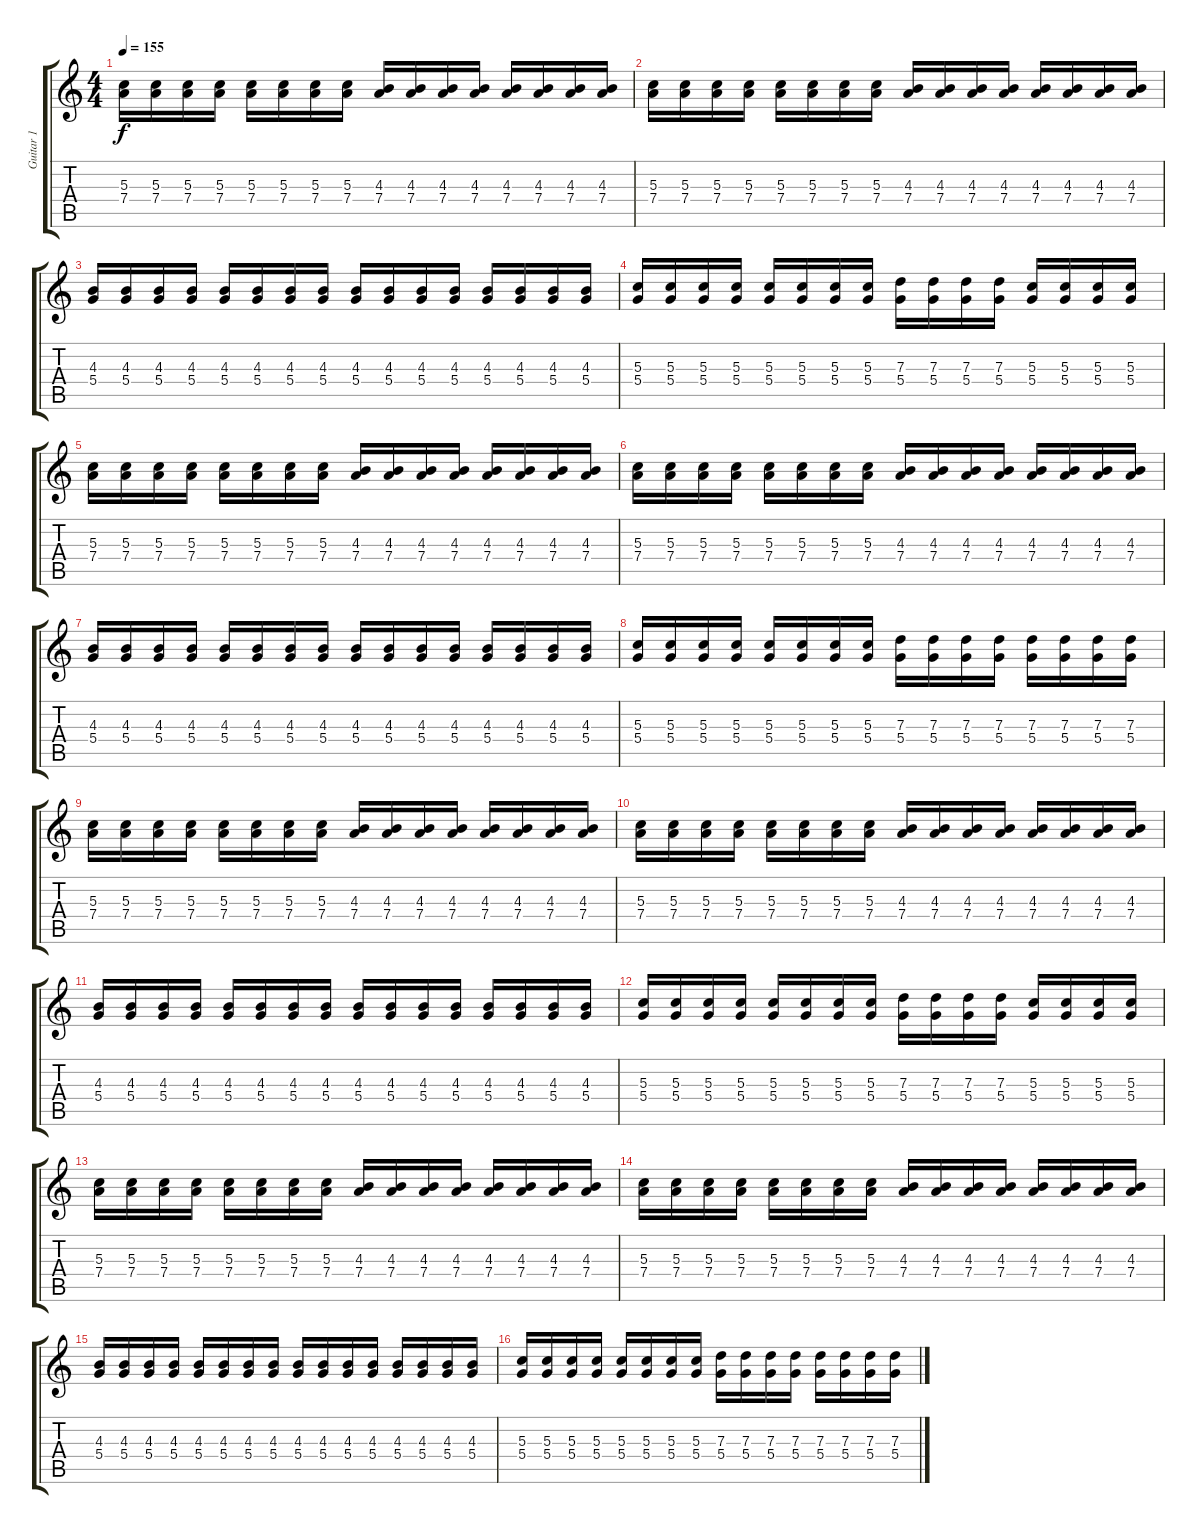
\track ("Guitar 1" "Guitar 1") {instrument distortionguitar}
\staff {score tabs}
\tuning (E4 B3 G3 D3 A2 E2) {hide}
\ts (4 4)
\tempo 155
\clef g2
\ks c
(5.3 7.4).16{dy f} (5.3 7.4).16 (5.3 7.4).16 (5.3 7.4).16 (5.3 7.4).16 (5.3 7.4).16 (5.3 7.4).16 (5.3 7.4).16 (4.3 7.4).16 (4.3 7.4).16 (4.3 7.4).16 (4.3 7.4).16 (4.3 7.4).16 (4.3 7.4).16 (4.3 7.4).16 (4.3 7.4).16 |
(5.3 7.4).16 (5.3 7.4).16 (5.3 7.4).16 (5.3 7.4).16 (5.3 7.4).16 (5.3 7.4).16 (5.3 7.4).16 (5.3 7.4).16 (4.3 7.4).16 (4.3 7.4).16 (4.3 7.4).16 (4.3 7.4).16 (4.3 7.4).16 (4.3 7.4).16 (4.3 7.4).16 (4.3 7.4).16 |
(4.3 5.4).16 (4.3 5.4).16 (4.3 5.4).16 (4.3 5.4).16 (4.3 5.4).16 (4.3 5.4).16 (4.3 5.4).16 (4.3 5.4).16 (4.3 5.4).16 (4.3 5.4).16 (4.3 5.4).16 (4.3 5.4).16 (4.3 5.4).16 (4.3 5.4).16 (4.3 5.4).16 (4.3 5.4).16 |
(5.3 5.4).16 (5.3 5.4).16 (5.3 5.4).16 (5.3 5.4).16 (5.3 5.4).16 (5.3 5.4).16 (5.3 5.4).16 (5.3 5.4).16 (7.3 5.4).16 (7.3 5.4).16 (7.3 5.4).16 (7.3 5.4).16 (5.3 5.4).16 (5.3 5.4).16 (5.3 5.4).16 (5.3 5.4).16 |
(5.3 7.4).16 (5.3 7.4).16 (5.3 7.4).16 (5.3 7.4).16 (5.3 7.4).16 (5.3 7.4).16 (5.3 7.4).16 (5.3 7.4).16 (4.3 7.4).16 (4.3 7.4).16 (4.3 7.4).16 (4.3 7.4).16 (4.3 7.4).16 (4.3 7.4).16 (4.3 7.4).16 (4.3 7.4).16 |
(5.3 7.4).16 (5.3 7.4).16 (5.3 7.4).16 (5.3 7.4).16 (5.3 7.4).16 (5.3 7.4).16 (5.3 7.4).16 (5.3 7.4).16 (4.3 7.4).16 (4.3 7.4).16 (4.3 7.4).16 (4.3 7.4).16 (4.3 7.4).16 (4.3 7.4).16 (4.3 7.4).16 (4.3 7.4).16 |
(4.3 5.4).16 (4.3 5.4).16 (4.3 5.4).16 (4.3 5.4).16 (4.3 5.4).16 (4.3 5.4).16 (4.3 5.4).16 (4.3 5.4).16 (4.3 5.4).16 (4.3 5.4).16 (4.3 5.4).16 (4.3 5.4).16 (4.3 5.4).16 (4.3 5.4).16 (4.3 5.4).16 (4.3 5.4).16 |
(5.3 5.4).16 (5.3 5.4).16 (5.3 5.4).16 (5.3 5.4).16 (5.3 5.4).16 (5.3 5.4).16 (5.3 5.4).16 (5.3 5.4).16 (7.3 5.4).16 (7.3 5.4).16 (7.3 5.4).16 (7.3 5.4).16 (7.3 5.4).16 (7.3 5.4).16 (7.3 5.4).16 (7.3 5.4).16 |
(5.3 7.4).16 (5.3 7.4).16 (5.3 7.4).16 (5.3 7.4).16 (5.3 7.4).16 (5.3 7.4).16 (5.3 7.4).16 (5.3 7.4).16 (4.3 7.4).16 (4.3 7.4).16 (4.3 7.4).16 (4.3 7.4).16 (4.3 7.4).16 (4.3 7.4).16 (4.3 7.4).16 (4.3 7.4).16 |
(5.3 7.4).16 (5.3 7.4).16 (5.3 7.4).16 (5.3 7.4).16 (5.3 7.4).16 (5.3 7.4).16 (5.3 7.4).16 (5.3 7.4).16 (4.3 7.4).16 (4.3 7.4).16 (4.3 7.4).16 (4.3 7.4).16 (4.3 7.4).16 (4.3 7.4).16 (4.3 7.4).16 (4.3 7.4).16 |
(4.3 5.4).16 (4.3 5.4).16 (4.3 5.4).16 (4.3 5.4).16 (4.3 5.4).16 (4.3 5.4).16 (4.3 5.4).16 (4.3 5.4).16 (4.3 5.4).16 (4.3 5.4).16 (4.3 5.4).16 (4.3 5.4).16 (4.3 5.4).16 (4.3 5.4).16 (4.3 5.4).16 (4.3 5.4).16 |
(5.3 5.4).16 (5.3 5.4).16 (5.3 5.4).16 (5.3 5.4).16 (5.3 5.4).16 (5.3 5.4).16 (5.3 5.4).16 (5.3 5.4).16 (7.3 5.4).16 (7.3 5.4).16 (7.3 5.4).16 (7.3 5.4).16 (5.3 5.4).16 (5.3 5.4).16 (5.3 5.4).16 (5.3 5.4).16 |
(5.3 7.4).16 (5.3 7.4).16 (5.3 7.4).16 (5.3 7.4).16 (5.3 7.4).16 (5.3 7.4).16 (5.3 7.4).16 (5.3 7.4).16 (4.3 7.4).16 (4.3 7.4).16 (4.3 7.4).16 (4.3 7.4).16 (4.3 7.4).16 (4.3 7.4).16 (4.3 7.4).16 (4.3 7.4).16 |
(5.3 7.4).16 (5.3 7.4).16 (5.3 7.4).16 (5.3 7.4).16 (5.3 7.4).16 (5.3 7.4).16 (5.3 7.4).16 (5.3 7.4).16 (4.3 7.4).16 (4.3 7.4).16 (4.3 7.4).16 (4.3 7.4).16 (4.3 7.4).16 (4.3 7.4).16 (4.3 7.4).16 (4.3 7.4).16 |
(4.3 5.4).16 (4.3 5.4).16 (4.3 5.4).16 (4.3 5.4).16 (4.3 5.4).16 (4.3 5.4).16 (4.3 5.4).16 (4.3 5.4).16 (4.3 5.4).16 (4.3 5.4).16 (4.3 5.4).16 (4.3 5.4).16 (4.3 5.4).16 (4.3 5.4).16 (4.3 5.4).16 (4.3 5.4).16 |
(5.3 5.4).16 (5.3 5.4).16 (5.3 5.4).16 (5.3 5.4).16 (5.3 5.4).16 (5.3 5.4).16 (5.3 5.4).16 (5.3 5.4).16 (7.3 5.4).16 (7.3 5.4).16 (7.3 5.4).16 (7.3 5.4).16 (7.3 5.4).16 (7.3 5.4).16 (7.3 5.4).16 (7.3 5.4).16
